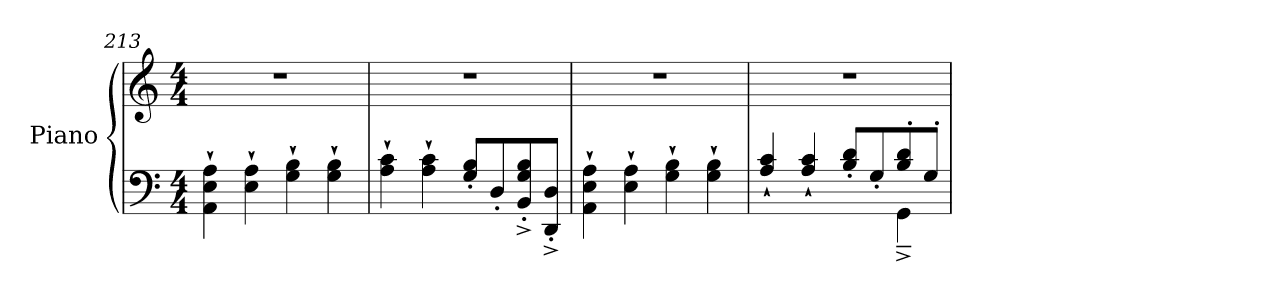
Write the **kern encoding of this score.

**kern	**kern
*part1	*part1
*staff2	*staff1
*I"Piano	*
*I'Pno.	*
!!LO:LB:g=z
*clefF4	*clefG2
*k[]	*k[]
*M4/4	*M4/4
=213	=213
4AA\` 4E\` 4A\`	1r
4E\` 4A\`	.
4G\` 4B\`	.
4G\` 4B\`	.
=214	=214
4A\` 4c\`	1r
4A\` 4c\`	.
8G/' 8B/'L	.
8D'/	.
8BB/'^ 8G/'^ 8B/'^	.
8DD/'^ 8D/'^J	.
=215	=215
4AA\` 4E\` 4A\`	1r
4E\` 4A\`	.
4G\` 4B\`	.
4G\` 4B\`	.
=216	=216
*^	*
4A/` 4c/`	2.ryy	1r
4A/` 4c/`	.	.
8B/' 8d/'L	.	.
8G'/	.	.
8B/' 8d/'	4GG~^\	.
8G'/J	.	.
*v	*v	*
=	=
*-	*-
